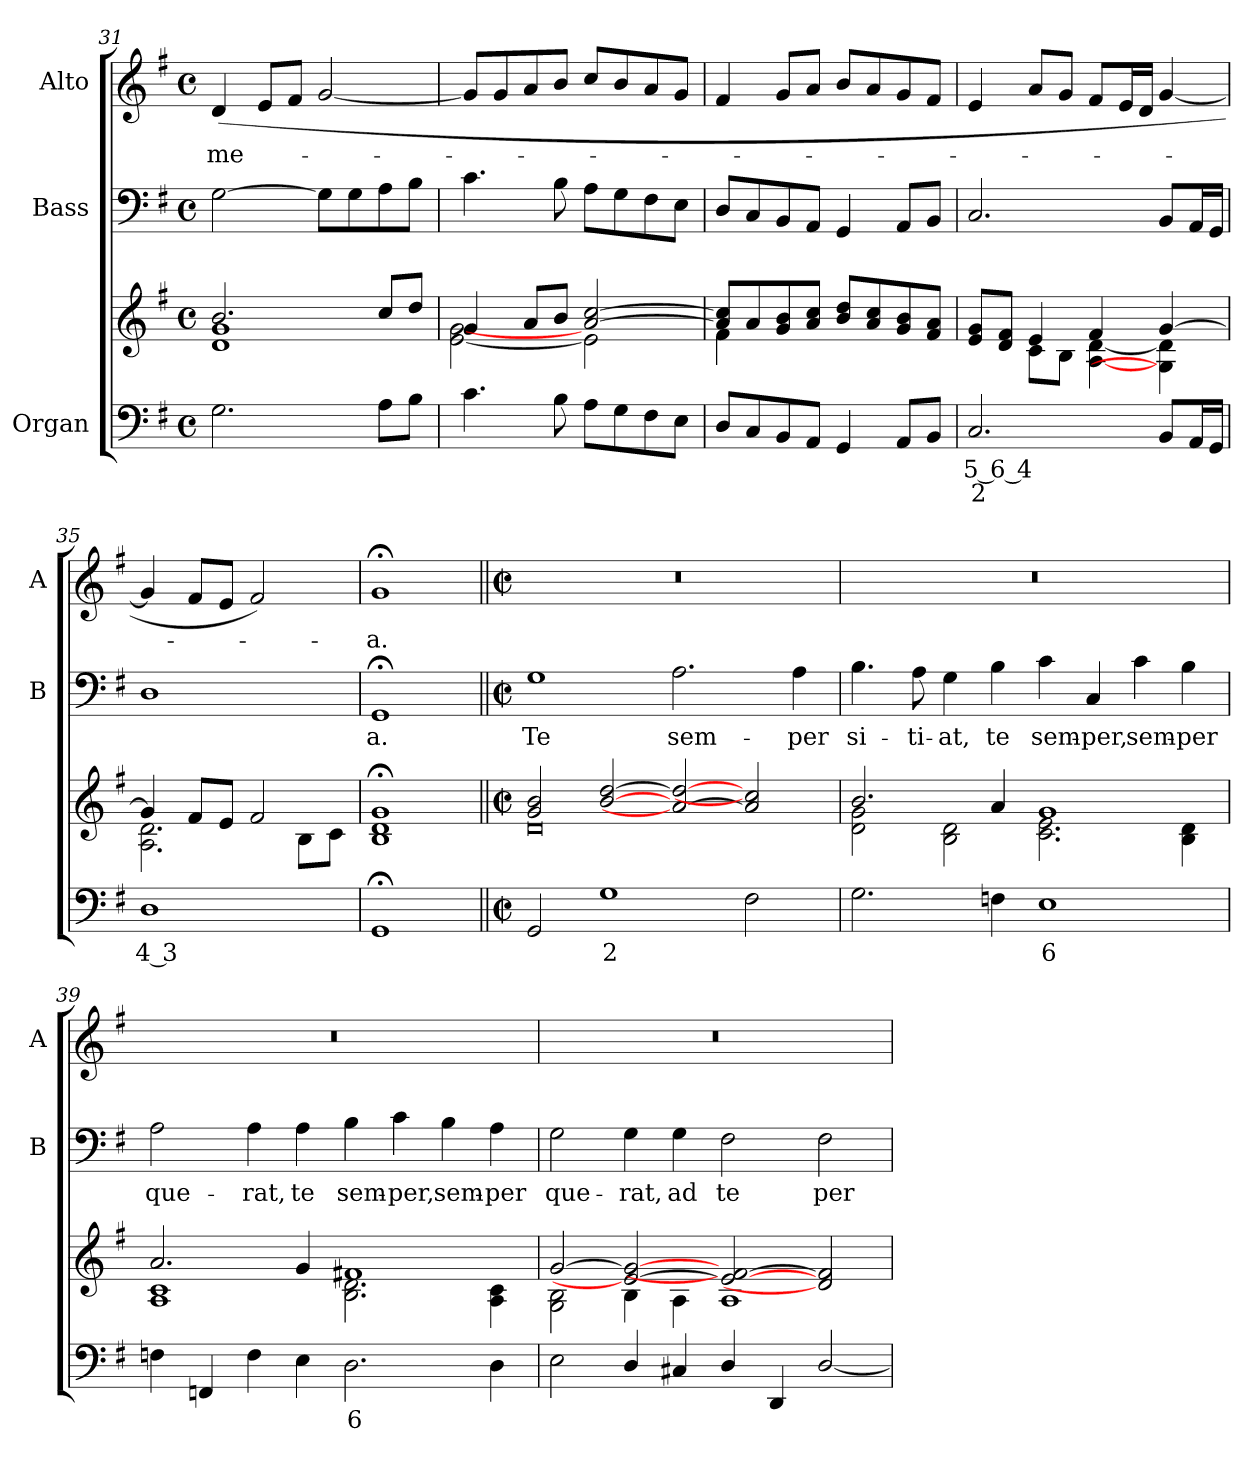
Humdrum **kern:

**kern	**text	**text	**kern	**kern	**text	**kern	**text
*part3	*part3	*part3	*part3	*part2	*part2	*part1	*part1
*staff4	*staff4	*staff4	*staff3	*staff2	*staff2	*staff1	*staff1
*I"Organ	*	*	*	*I"Bass	*	*I"Alto	*
*	*	*	*	*I'B	*	*I'A	*
*clefF4	*	*	*clefG2	*clefF4	*	*clefG2	*
*k[f#]	*	*	*k[f#]	*k[f#]	*	*k[f#]	*
*G:	*	*	*G:	*G:	*	*G:	*
*M4/4	*	*	*M4/4	*M4/4	*	*M4/4	*
*met(c)	*	*	*met(c)	*met(c)	*	*met(c)	*
=31	=31	=31	=31	=31	=31	=31	=31
*	*	*	*^	*	*	*	*
!	!	!	!	!	!	!	!	!LO:LY:b
2.G	.	.	2.b/	1d\ 1g\	[2G	.	(<4d	me-
.	.	.	.	.	.	.	8eL	.
.	.	.	.	.	.	.	8f#J	.
.	.	.	.	.	8GL]	.	[2g	.
.	.	.	.	.	8G	.	.	.
8AL	.	.	8cc/L	.	8A	.	.	.
8BJ	.	.	8dd/J	.	8BJ	.	.	.
=32	=32	=32	=32	=32	=32	=32	=32	=32
4.c	.	.	4g/	[2e\ [2g\	4.c	.	8gL]	.
.	.	.	.	.	.	.	8g	.
.	.	.	8a/L	.	.	.	8a	.
8B	.	.	8b/J	.	8B	.	8bJ	.
8AL	.	.	[2a/ [2cc/	2e\]	8AL	.	8ccL	.
8G	.	.	.	.	8G	.	8b	.
8F#	.	.	.	.	8F#	.	8a	.
8EJ	.	.	.	.	8EJ	.	8gJ	.
=33	=33	=33	=33	=33	=33	=33	=33	=33
8DL	.	.	8a/] 8cc/]L	4f#\	8DL	.	4f#	.
8C	.	.	8a/	.	8C	.	.	.
8BB	.	.	8g/ 8b/	4ryy	8BB	.	8gL	.
8AAJ	.	.	8a/ 8cc/J	.	8AAJ	.	8aJ	.
4GG	.	.	8b/ 8dd/L	2ryy	4GG	.	8bL	.
.	.	.	8a/ 8cc/	.	.	.	8a	.
8AAL	.	.	8g/ 8b/	.	8AAL	.	8g	.
8BBJ	.	.	8f#/ 8a/J	.	8BBJ	.	8f#J	.
=34	=34	=34	=34	=34	=34	=34	=34	=34
!	!LO:LY:b	!LO:LY:b	!	!	!	!	!	!
2.C	5 6 4	2	8e/ 8g/L	4ryy	2.C	.	4e	.
.	.	.	8d/ 8f#/J	.	.	.	.	.
.	.	.	4e/	8c\L	.	.	8aL	.
.	.	.	.	8B\J	.	.	8gJ	.
.	.	.	4f#/	[4A\ [4d\	.	.	8f#L	.
.	.	.	.	.	.	.	16eL	.
.	.	.	.	.	.	.	16dJJ	.
8BBL	.	.	[4g/	4G\] 4d\]	8BBL	.	[4g	.
16AAL	.	.	.	.	16AAL	.	.	.
16GGJJ	.	.	.	.	16GGJJ	.	.	.
=35	=35	=35	=35	=35	=35	=35	=35	=35
!	!LO:LY:b	!	!	!	!	!	!	!
1D	4 3	.	4g/]	2.A\ 2.d\	1D	.	4g]	.
.	.	.	8f#/L	.	.	.	8f#L	.
.	.	.	8e/J	.	.	.	8eJ	.
.	.	.	2f#/	.	.	.	2f#)	.
.	.	.	.	8B\L	.	.	.	.
.	.	.	.	8c\J	.	.	.	.
=36	=36	=36	=36	=36	=36	=36	=36	=36
!	!	!	!	!	!	!LO:LY:b	!	!LO:LY:b
1GG;	.	.	1B/;< 1d/;< 1g/;<	1ryy	1GG;<	a.	1g;<	a.
!!LO:LB:g=z
=37||	=37||	=37||	=37||	=37||	=37||	=37||	=37||	=37||
*M4/2	*	*	*M4/2	*	*M4/2	*	*M4/2	*
*met(c|)	*	*	*met(c|)	*	*met(c|)	*	*met(c|)	*
!	!	!	!	!	!	!LO:LY:b	!	!
2GG	.	.	2g/ 2b/	0d\	1G	Te	0r	.
!	!LO:LY:b	!	!	!	!	!	!	!
1G	2	.	[2b/ [2dd/	.	.	.	.	.
!	!	!	!	!	!	!LO:LY:b	!	!
.	.	.	2a/_ 2dd/_	.	2.A	sem-	.	.
2F#	.	.	2a/] 2cc/]	.	.	.	.	.
!	!	!	!	!	!	!LO:LY:b	!	!
.	.	.	.	.	4A	-per	.	.
=38	=38	=38	=38	=38	=38	=38	=38	=38
!	!	!	!	!	!	!LO:LY:b	!	!
2.G	.	.	2.b/	2d\ 2g\	4.B	si-	0r	.
!	!	!	!	!	!	!LO:LY:b	!	!
.	.	.	.	.	8A	-ti-	.	.
!	!	!	!	!	!	!LO:LY:b	!	!
.	.	.	.	2B\ 2d\	4G	-at,	.	.
!	!	!	!	!	!	!LO:LY:b	!	!
4Fn	.	.	4a/	.	4B	te	.	.
!	!LO:LY:b	!	!	!	!	!LO:LY:b	!	!
1E	6	.	1g/	2.c\ 2.e\	4c	sem-	.	.
!	!	!	!	!	!	!LO:LY:b	!	!
.	.	.	.	.	4C	-per,	.	.
!	!	!	!	!	!	!LO:LY:b	!	!
.	.	.	.	.	4c	sem-	.	.
!	!	!	!	!	!	!LO:LY:b	!	!
.	.	.	.	4B\ 4d\	4B	-per	.	.
=39	=39	=39	=39	=39	=39	=39	=39	=39
!	!	!	!	!	!	!LO:LY:b	!	!
4Fn	.	.	2.a/	1A\ 1c\	2A	que-	0r	.
4FFn	.	.	.	.	.	.	.	.
!	!	!	!	!	!	!LO:LY:b	!	!
4F	.	.	.	.	4A	-rat,	.	.
!	!	!	!	!	!	!LO:LY:b	!	!
4E	.	.	4g/	.	4A	te	.	.
!	!LO:LY:b	!	!	!	!	!LO:LY:b	!	!
2.D	6	.	1f#X/	2.B\ 2.d\	4B	sem-	.	.
!	!	!	!	!	!	!LO:LY:b	!	!
.	.	.	.	.	4c	-per,	.	.
!	!	!	!	!	!	!LO:LY:b	!	!
.	.	.	.	.	4B	sem-	.	.
!	!	!	!	!	!	!LO:LY:b	!	!
4D	.	.	.	4A\ 4c\	4A	-per	.	.
=40	=40	=40	=40	=40	=40	=40	=40	=40
!	!	!	!	!	!	!LO:LY:b	!	!
2E	.	.	[2g/	2G\ 2B\	2G	que-	0r	.
!	!	!	!	!	!	!LO:LY:b	!	!
4D/	.	.	2e/_ 2g/_	4B\	4G	-rat,	.	.
!	!	!	!	!	!	!LO:LY:b	!	!
4C#X	.	.	.	4A\	4G	ad	.	.
!	!	!	!	!	!	!LO:LY:b	!	!
4D/	.	.	2e/_ 2f#/_	1A\	2F#	te	.	.
4DD	.	.	.	.	.	.	.	.
!	!	!	!	!	!	!LO:LY:b	!	!
[2D/	.	.	2d/] 2f#/]	.	2F#	per-	.	.
*	*	*	*v	*v	*	*	*	*
=	=	=	=	=	=	=	=
*-	*-	*-	*-	*-	*-	*-	*-
